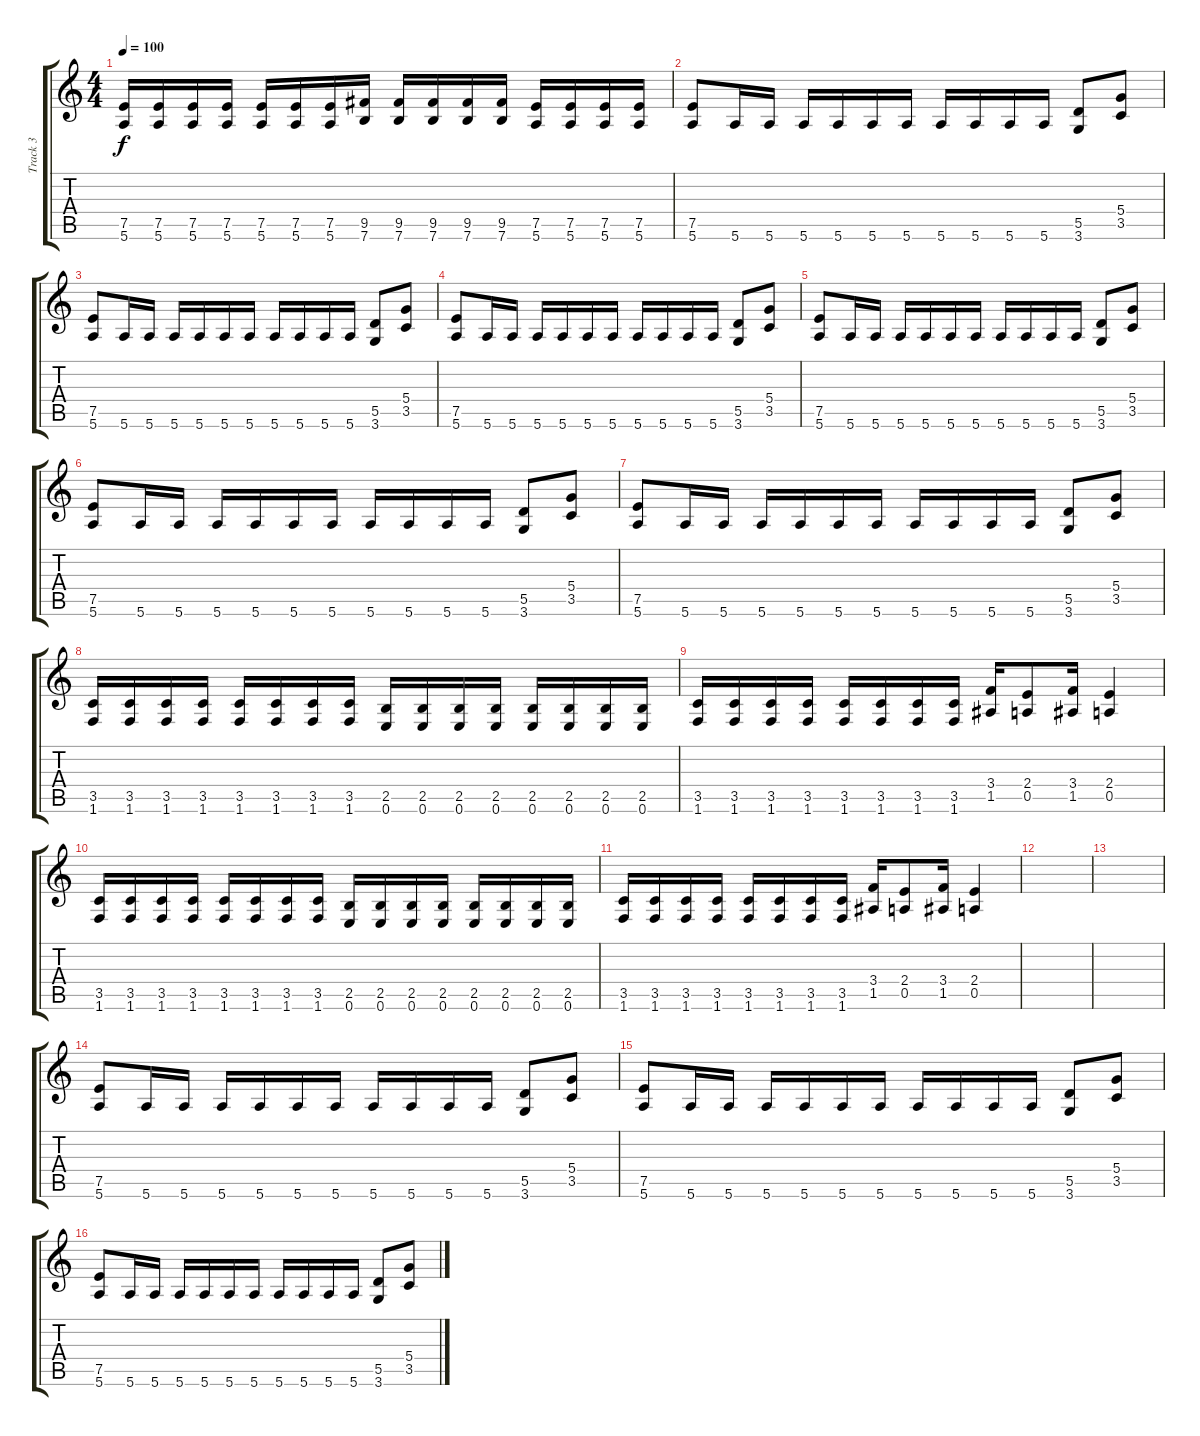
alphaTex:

\track ("Track 3" "Track 3") {instrument distortionguitar}
\staff {score tabs}
\tuning (E4 B3 G3 D3 A2 E2) {hide}
\ts (4 4)
\tempo 100
\clef g2
\ks c
(7.5 5.6).16{dy f} (7.5 5.6).16 (7.5 5.6).16 (7.5 5.6).16 (7.5 5.6).16 (7.5 5.6).16 (7.5 5.6).16 (9.5 7.6).16 (9.5 7.6).16 (9.5 7.6).16 (9.5 7.6).16 (9.5 7.6).16 (7.5 5.6).16 (7.5 5.6).16 (7.5 5.6).16 (7.5 5.6).16 |
(7.5 5.6).8 5.6.16 5.6.16 5.6.16 5.6.16 5.6.16 5.6.16 5.6.16 5.6.16 5.6.16 5.6.16 (5.5 3.6).8 (5.4 3.5).8 |
(7.5 5.6).8 5.6.16 5.6.16 5.6.16 5.6.16 5.6.16 5.6.16 5.6.16 5.6.16 5.6.16 5.6.16 (5.5 3.6).8 (5.4 3.5).8 |
(7.5 5.6).8 5.6.16 5.6.16 5.6.16 5.6.16 5.6.16 5.6.16 5.6.16 5.6.16 5.6.16 5.6.16 (5.5 3.6).8 (5.4 3.5).8 |
(7.5 5.6).8 5.6.16 5.6.16 5.6.16 5.6.16 5.6.16 5.6.16 5.6.16 5.6.16 5.6.16 5.6.16 (5.5 3.6).8 (5.4 3.5).8 |
(7.5 5.6).8 5.6.16 5.6.16 5.6.16 5.6.16 5.6.16 5.6.16 5.6.16 5.6.16 5.6.16 5.6.16 (5.5 3.6).8 (5.4 3.5).8 |
(7.5 5.6).8 5.6.16 5.6.16 5.6.16 5.6.16 5.6.16 5.6.16 5.6.16 5.6.16 5.6.16 5.6.16 (5.5 3.6).8 (5.4 3.5).8 |
(3.5 1.6).16 (3.5 1.6).16 (3.5 1.6).16 (3.5 1.6).16 (3.5 1.6).16 (3.5 1.6).16 (3.5 1.6).16 (3.5 1.6).16 (2.5 0.6).16 (2.5 0.6).16 (2.5 0.6).16 (2.5 0.6).16 (2.5 0.6).16 (2.5 0.6).16 (2.5 0.6).16 (2.5 0.6).16 |
(3.5 1.6).16 (3.5 1.6).16 (3.5 1.6).16 (3.5 1.6).16 (3.5 1.6).16 (3.5 1.6).16 (3.5 1.6).16 (3.5 1.6).16 (3.4 1.5).16 (2.4 0.5).8 (3.4 1.5).16 (2.4 0.5).4 |
(3.5 1.6).16 (3.5 1.6).16 (3.5 1.6).16 (3.5 1.6).16 (3.5 1.6).16 (3.5 1.6).16 (3.5 1.6).16 (3.5 1.6).16 (2.5 0.6).16 (2.5 0.6).16 (2.5 0.6).16 (2.5 0.6).16 (2.5 0.6).16 (2.5 0.6).16 (2.5 0.6).16 (2.5 0.6).16 |
(3.5 1.6).16 (3.5 1.6).16 (3.5 1.6).16 (3.5 1.6).16 (3.5 1.6).16 (3.5 1.6).16 (3.5 1.6).16 (3.5 1.6).16 (3.4 1.5).16 (2.4 0.5).8 (3.4 1.5).16 (2.4 0.5).4 |
|
|
(7.5 5.6).8 5.6.16 5.6.16 5.6.16 5.6.16 5.6.16 5.6.16 5.6.16 5.6.16 5.6.16 5.6.16 (5.5 3.6).8 (5.4 3.5).8 |
(7.5 5.6).8 5.6.16 5.6.16 5.6.16 5.6.16 5.6.16 5.6.16 5.6.16 5.6.16 5.6.16 5.6.16 (5.5 3.6).8 (5.4 3.5).8 |
(7.5 5.6).8 5.6.16 5.6.16 5.6.16 5.6.16 5.6.16 5.6.16 5.6.16 5.6.16 5.6.16 5.6.16 (5.5 3.6).8 (5.4 3.5).8
